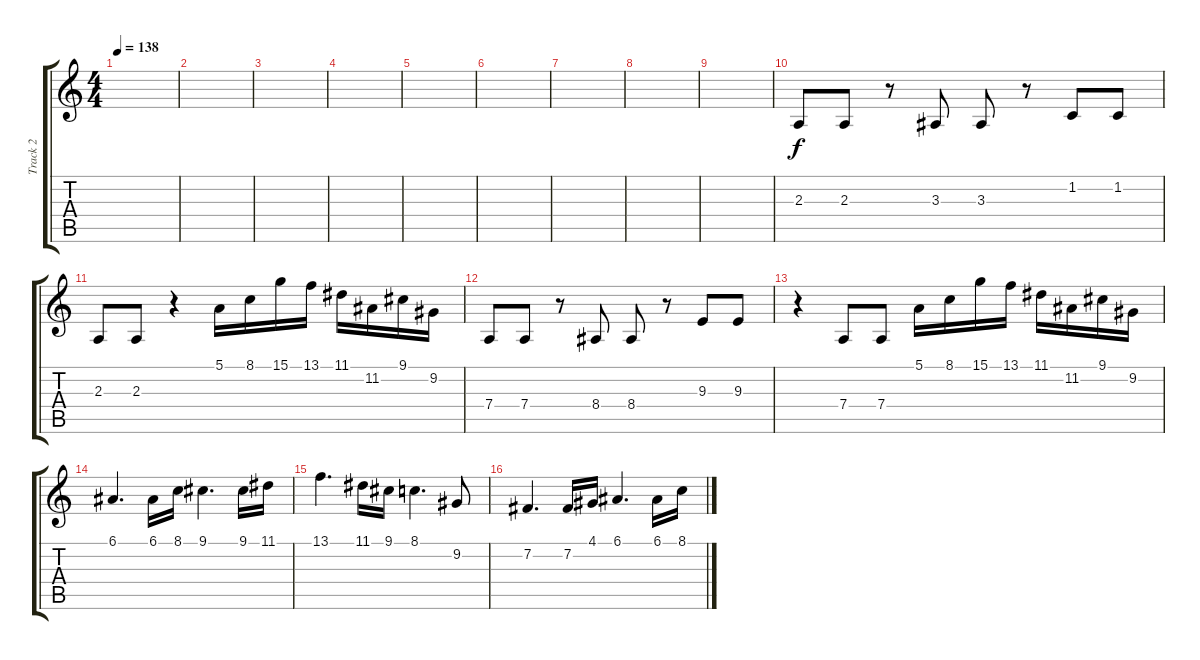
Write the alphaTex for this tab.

\track ("Track 2" "Track 2") {instrument brasssection}
\staff {score tabs}
\tuning (E4 B3 G3 D3 A2 E2) {hide}
\ts (4 4)
\tempo 138
\clef g2
\ks c
|
|
|
|
|
|
|
|
|
2.3.8 2.3.8 r.8 3.3.8 3.3.8 r.8 1.2.8 1.2.8 |
2.3.8 2.3.8 r.4 5.1.16 8.1.16 15.1.16 13.1.16 11.1.16 11.2.16 9.1.16 9.2.16 |
7.4.8 7.4.8 r.8 8.4.8 8.4.8 r.8 9.3.8 9.3.8 |
r.4 7.4.8 7.4.8 5.1.16 8.1.16 15.1.16 13.1.16 11.1.16 11.2.16 9.1.16 9.2.16 |
6.1.4{d} 6.1.16 8.1.16 9.1.4{d} 9.1.16 11.1.16 |
13.1.4{d} 11.1.16 9.1.16 8.1.4{d} 9.2.8 |
7.2.4{d} 7.2.16 4.1.16 6.1.4{d} 6.1.16 8.1.16
